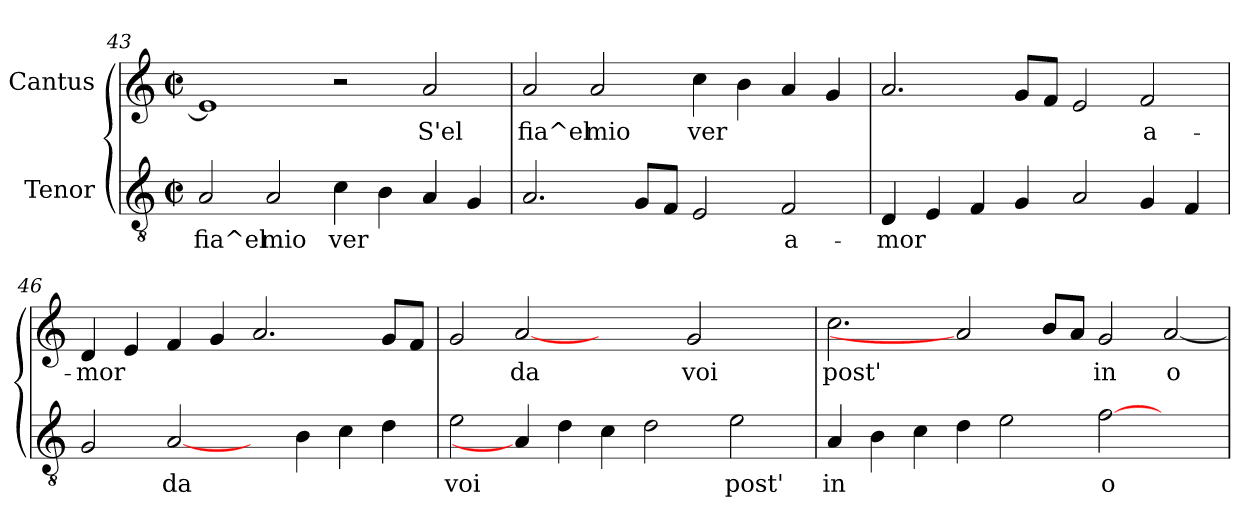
**kern	**text	**kern	**text
*part2	*part2	*part1	*part1
*staff2	*staff2	*staff1	*staff1
*I"Tenor	*	*I"Cantus	*
*clefGv2	*	*clefG2	*
*k[]	*	*k[]	*
*C:	*	*C:	*
*M2/2	*	*M2/2	*
*met(c|)	*	*met(c|)	*
=43	=43	=43	=43
!	!LO:LY:b:cj	!	!LO:LY:b:cj
2A/	fia^el	1e]	.
!	!LO:LY:b:cj	!	!
2A/	mio	.	.
!	!LO:LY:b:cj	!	!
4c\	ver	2r	.
!	!LO:LY:b:cj	!	!
4B\	.	.	.
!	!LO:LY:b:cj	!	!LO:LY:b:cj
4A/	.	2a/	S'el
!	!LO:LY:b:cj	!	!
4G/	.	.	.
=44	=44	=44	=44
!	!LO:LY:b:cj	!	!LO:LY:b:cj
2.A/	.	2a/	fia^el
!	!	!	!LO:LY:b:cj
.	.	2a/	mio
!	!LO:LY:b:cj	!	!
8G/L	.	.	.
!	!LO:LY:b:cj	!	!
8F/J	.	.	.
!	!LO:LY:b:cj	!	!LO:LY:b:cj
2E/	.	4cc\	ver
!	!	!	!LO:LY:b:cj
.	.	4b\	.
!	!LO:LY:b:cj	!	!LO:LY:b:cj
2F/	a-	4a/	.
!	!	!	!LO:LY:b:cj
.	.	4g/	.
=45	=45	=45	=45
!	!LO:LY:b:cj	!	!LO:LY:b:cj
4D/	-mor	2.a/	.
!	!LO:LY:b:cj	!	!
4E/	.	.	.
!	!LO:LY:b:cj	!	!
4F/	.	.	.
!	!LO:LY:b:cj	!	!LO:LY:b:cj
4G/	.	8g/L	.
!	!	!	!LO:LY:b:cj
.	.	8f/J	.
!	!LO:LY:b:cj	!	!LO:LY:b:cj
2A/	.	2e/	.
!	!LO:LY:b:cj	!	!LO:LY:b:cj
4G/	.	2f/	a-
!	!LO:LY:b:cj	!	!
4F/	.	.	.
!!LO:LB:g=z
=46	=46	=46	=46
!	!LO:LY:b:cj	!	!LO:LY:b:cj
2G/	.	4d/	-mor
!	!	!	!LO:LY:b:cj
.	.	4e/	.
!	!LO:LY:b:cj	!	!LO:LY:b:cj
[2A/	da	4f/	.
!	!	!	!LO:LY:b:cj
.	.	4g/	.
!	!	!	!LO:LY:b:cj
4ryy	.	2.a/	.
!	!LO:LY:b:cj	!	!
4B\	.	.	.
!	!LO:LY:b:cj	!	!
4c\	.	.	.
!	!LO:LY:b:cj	!	!LO:LY:b:cj
4d\	.	8g/L	.
!	!	!	!LO:LY:b:cj
.	.	8f/J	.
=47	=47	=47	=47
!	!LO:LY:b:cj	!	!LO:LY:b:cj
2e\	voi	2g/	.
!	!	!	!LO:LY:b:cj
4A/]	.	[2a	da
!	!LO:LY:b:cj	!	!
4d\	.	.	.
!	!LO:LY:b:cj	!	!
4c\	.	2ryy	.
!	!LO:LY:b:cj	!	!
2d\	.	.	.
!	!	!	!LO:LY:b:cj
.	.	2g/	voi
!	!LO:LY:b:cj	!	!
2e\	post'	.	.
.	.	4ryy	.
=48	=48	=48	=48
!	!LO:LY:b:cj	!	!LO:LY:b:cj
4A/	in	2.cc\	post'
!	!LO:LY:b:cj	!	!
4B\	.	.	.
!	!LO:LY:b:cj	!	!
4c\	.	.	.
!	!LO:LY:b:cj	!	!
4d\	.	2a]	.
!	!LO:LY:b:cj	!	!
2e\	.	.	.
!	!	!	!LO:LY:b:cj
.	.	8b/L	.
!	!	!	!LO:LY:b:cj
.	.	8a/J	.
!	!LO:LY:b:cj	!	!LO:LY:b:cj
[>2f\	o-	2g/	in
!	!	!	!LO:LY:b:cj
2ryy	.	[<2a/	o-
=	=	=	=
*-	*-	*-	*-
